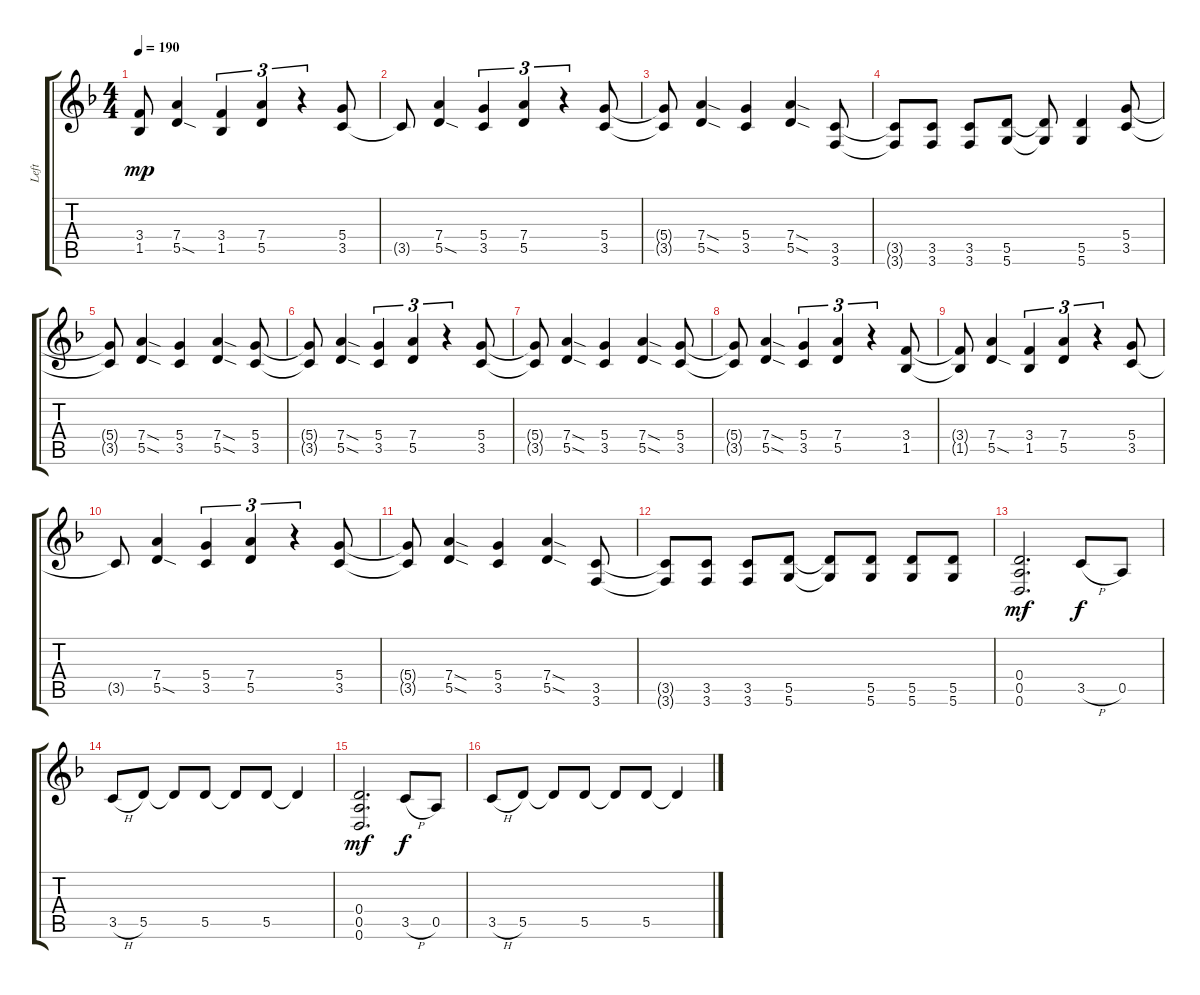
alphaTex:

\track ("Left" "Left") {instrument overdrivenguitar}
\staff {score tabs}
\tuning (E4 B3 G3 D3 A2 D2) {hide}
\ts (4 4)
\tempo 190
\clef g2
\ks dminor
(3.4{t} 1.5{t}).8{dy mp} (7.4 5.5{sod}).4 (3.4 1.5).4{tu (3 2)} (7.4 5.5).4{tu (3 2)} r.4{tu (3 2)} (5.4 3.5).8 |
3.5{t}.8 (7.4 5.5{sod}).4 (5.4 3.5).4{tu (3 2)} (7.4 5.5).4{tu (3 2)} r.4{tu (3 2)} (5.4 3.5).8 |
(5.4{t} 3.5{t}).8 (7.4{sod} 5.5{sod}).4 (5.4 3.5).4 (7.4{sod} 5.5{sod}).4 (3.5 3.6).8 |
(3.5{t} 3.6{t}).8 (3.5 3.6).8 (3.5 3.6).8 (5.5 5.6).8 (5.5{t} 5.6{t}).8 (5.5 5.6).4 (5.4 3.5).8 |
(5.4{t} 3.5{t}).8 (7.4{sod} 5.5{sod}).4 (5.4 3.5).4 (7.4{sod} 5.5{sod}).4 (5.4 3.5).8 |
(5.4{t} 3.5{t}).8 (7.4{sod} 5.5{sod}).4 (5.4 3.5).4{tu (3 2)} (7.4 5.5).4{tu (3 2)} r.4{tu (3 2)} (5.4 3.5).8 |
(5.4{t} 3.5{t}).8 (7.4{sod} 5.5{sod}).4 (5.4 3.5).4 (7.4{sod} 5.5{sod}).4 (5.4 3.5).8 |
(5.4{t} 3.5{t}).8 (7.4{sod} 5.5{sod}).4 (5.4 3.5).4{tu (3 2)} (7.4 5.5).4{tu (3 2)} r.4{tu (3 2)} (3.4 1.5).8 |
(3.4{t} 1.5{t}).8 (7.4 5.5{sod}).4 (3.4 1.5).4{tu (3 2)} (7.4 5.5).4{tu (3 2)} r.4{tu (3 2)} (5.4 3.5).8 |
3.5{t}.8 (7.4 5.5{sod}).4 (5.4 3.5).4{tu (3 2)} (7.4 5.5).4{tu (3 2)} r.4{tu (3 2)} (5.4 3.5).8 |
(5.4{t} 3.5{t}).8 (7.4{sod} 5.5{sod}).4 (5.4 3.5).4 (7.4{sod} 5.5{sod}).4 (3.5 3.6).8 |
(3.5{t} 3.6{t}).8 (3.5 3.6).8 (3.5 3.6).8 (5.5 5.6).8 (5.5{t} 5.6{t}).8 (5.5 5.6).8 (5.5 5.6).8 (5.5 5.6).8 |
(0.4 0.5 0.6).2{d dy mf} 3.5{h}.8{dy f} 0.5.8 |
3.5{h}.8 5.5.8 5.5{t}.8 5.5.8 5.5{t}.8 5.5.8 5.5{t}.4 |
(0.4 0.5 0.6).2{d dy mf} 3.5{h}.8{dy f} 0.5.8 |
3.5{h}.8 5.5.8 5.5{t}.8 5.5.8 5.5{t}.8 5.5.8 5.5{t}.4
